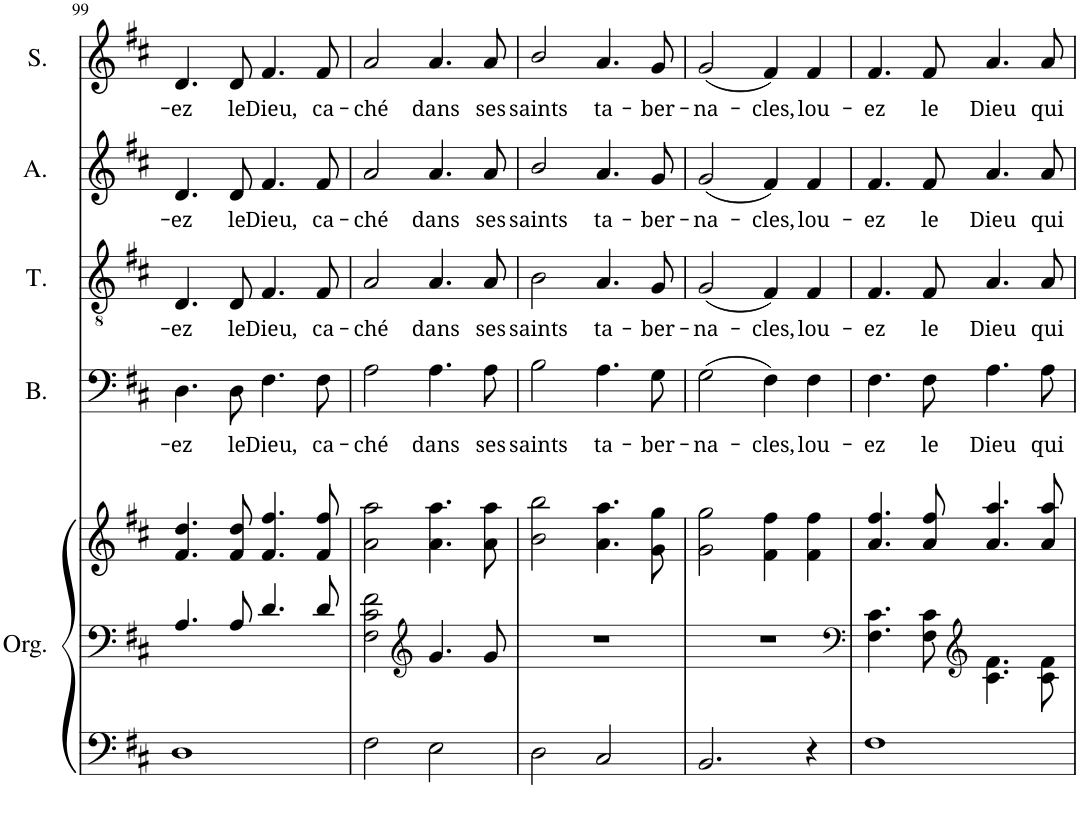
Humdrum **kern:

**kern	**kern	**kern	**kern	**text	**kern	**text	**kern	**text	**kern	**text
*part5	*part5	*part5	*part4	*part4	*part3	*part3	*part2	*part2	*part1	*part1
*staff7	*staff6	*staff5	*staff4	*staff4	*staff3	*staff3	*staff2	*staff2	*staff1	*staff1
*I"Orgue	*	*	*I"Bass	*	*I"Ténor	*	*I"Alto	*	*I"Soprano	*
*I'Org.	*	*	*I'B.	*	*I'T.	*	*I'A.	*	*I'S.	*
!!LO:PB:g=z
*clefF4	*clefF4	*clefG2	*clefF4	*	*clefGv2	*	*clefG2	*	*clefG2	*
*k[f#c#]	*k[f#c#]	*k[f#c#]	*k[f#c#]	*	*k[f#c#]	*	*k[f#c#]	*	*k[f#c#]	*
*M2/2	*M2/2	*M2/2	*M2/2	*	*M2/2	*	*M2/2	*	*M2/2	*
=99	=99	=99	=99	=99	=99	=99	=99	=99	=99	=99
!	!	!	!	!LO:LY:b	!	!LO:LY:b	!	!LO:LY:b	!	!LO:LY:b
1D	4.A/	4.f#/ 4.dd/	4.D\	-ez	4.D/	-ez	4.d/	-ez	4.d/	-ez
!	!	!	!	!LO:LY:b	!	!LO:LY:b	!	!LO:LY:b	!	!LO:LY:b
.	8A/	8f#/ 8dd/	8D\	le	8D/	le	8d/	le	8d/	le
!	!	!	!	!LO:LY:b	!	!LO:LY:b	!	!LO:LY:b	!	!LO:LY:b
.	4.d/	4.f#/ 4.ff#/	4.F#\	Dieu,	4.F#/	Dieu,	4.f#/	Dieu,	4.f#/	Dieu,
!	!	!	!	!LO:LY:b	!	!LO:LY:b	!	!LO:LY:b	!	!LO:LY:b
.	8d/	8f#/ 8ff#/	8F#\	ca-	8F#/	ca-	8f#/	ca-	8f#/	ca-
=100	=100	=100	=100	=100	=100	=100	=100	=100	=100	=100
!	!	!	!	!LO:LY:b	!	!LO:LY:b	!	!LO:LY:b	!	!LO:LY:b
2F#\	2F#\ 2c#\ 2f#\	2a\ 2aa\	2A\	-ché	2A/	-ché	2a/	-ché	2a/	-ché
*	*clefG2	*	*	*	*	*	*	*	*	*
!	!	!	!	!LO:LY:b	!	!LO:LY:b	!	!LO:LY:b	!	!LO:LY:b
2E\	4.g/	4.a\ 4.aa\	4.A\	dans	4.A/	dans	4.a/	dans	4.a/	dans
!	!	!	!	!LO:LY:b	!	!LO:LY:b	!	!LO:LY:b	!	!LO:LY:b
.	8g/	8a\ 8aa\	8A\	ses	8A/	ses	8a/	ses	8a/	ses
=101	=101	=101	=101	=101	=101	=101	=101	=101	=101	=101
!	!	!	!	!LO:LY:b	!	!LO:LY:b	!	!LO:LY:b	!	!LO:LY:b
2D\	1r	2b\ 2bb\	2B\	saints	2B\	saints	2b/	saints	2b/	saints
!	!	!	!	!LO:LY:b	!	!LO:LY:b	!	!LO:LY:b	!	!LO:LY:b
2C#/	.	4.a\ 4.aa\	4.A\	ta-	4.A/	ta-	4.a/	ta-	4.a/	ta-
!	!	!	!	!LO:LY:b	!	!LO:LY:b	!	!LO:LY:b	!	!LO:LY:b
.	.	8g\ 8gg\	8G\	-ber-	8G/	-ber-	8g/	-ber-	8g/	-ber-
=102	=102	=102	=102	=102	=102	=102	=102	=102	=102	=102
!	!	!	!	!LO:LY:b	!	!LO:LY:b	!	!LO:LY:b	!	!LO:LY:b
2.BB/	1r	2g\ 2gg\	(2G\	-na-	(2G/	-na-	(2g/	-na-	(2g/	-na-
!	!	!	!	!LO:LY:b	!	!LO:LY:b	!	!LO:LY:b	!	!LO:LY:b
.	.	4f#\ 4ff#\	4F#\)	-cles,	4F#/)	-cles,	4f#/)	-cles,	4f#/)	-cles,
!	!	!	!	!LO:LY:b	!	!LO:LY:b	!	!LO:LY:b	!	!LO:LY:b
4r	.	4f#\ 4ff#\	4F#\	lou-	4F#/	lou-	4f#/	lou-	4f#/	lou-
=103	=103	=103	=103	=103	=103	=103	=103	=103	=103	=103
*	*clefF4	*	*	*	*	*	*	*	*	*
!	!	!	!	!LO:LY:b	!	!LO:LY:b	!	!LO:LY:b	!	!LO:LY:b
1F#	4.F#\ 4.c#\	4.a/ 4.ff#/	4.F#\	-ez	4.F#/	-ez	4.f#/	-ez	4.f#/	-ez
!	!	!	!	!LO:LY:b	!	!LO:LY:b	!	!LO:LY:b	!	!LO:LY:b
.	8F#\ 8c#\	8a/ 8ff#/	8F#\	le	8F#/	le	8f#/	le	8f#/	le
*	*clefG2	*	*	*	*	*	*	*	*	*
!	!	!	!	!LO:LY:b	!	!LO:LY:b	!	!LO:LY:b	!	!LO:LY:b
.	4.c#\ 4.f#\	4.a/ 4.aa/	4.A\	Dieu	4.A/	Dieu	4.a/	Dieu	4.a/	Dieu
!	!	!	!	!LO:LY:b	!	!LO:LY:b	!	!LO:LY:b	!	!LO:LY:b
.	8c#\ 8f#\	8a/ 8aa/	8A\	qui	8A/	qui	8a/	qui	8a/	qui
=	=	=	=	=	=	=	=	=	=	=
*-	*-	*-	*-	*-	*-	*-	*-	*-	*-	*-
